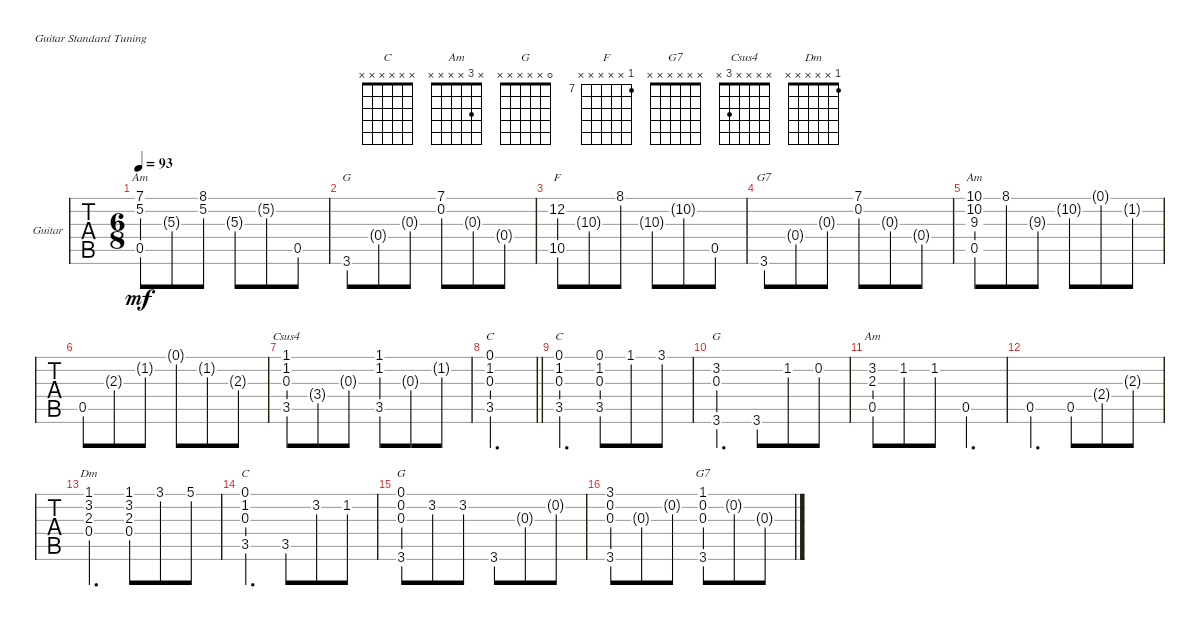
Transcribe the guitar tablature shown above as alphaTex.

\bracketExtendMode groupsimilarinstruments
\firstSystemTrackNameOrientation horizontal
\otherSystemsTrackNameOrientation horizontal
\track ("music.kaminari.info" "Guitar") {instrument accordion}
\staff {tabs}
\tuning (E4 B3 G3 D3 A2 E2)
\displaytranspose 12
\chord ("C" 0 x x x x x)
\chord ("Am" 7 x x x x x) {firstfret 7}
\chord ("G" x x x x x x)
\chord ("F" 7 x x x x x) {firstfret 7}
\chord ("G7" x x x x x x)
\chord ("Am" 10 x x x x x) {firstfret 10}
\chord ("Csus4" x x x x 3 x)
\chord ("C" x x x x x x)
\chord ("G" x 3 x x x x)
\chord ("Am" x 3 x x x x)
\chord ("Dm" 1 x x x x x)
\chord ("G" 0 x x x x x)
\ts (6 8)
\tempo 93
\clef g2
\ks c
(7.1 0.5 5.2).8{ch "Am" dy mf} 5.3{g}.8 (8.1 5.2).8 5.3{g}.8 5.2{g}.8 0.5.8 |
3.6.8{ch "G"} 0.4{g}.8 0.3{g}.8 (7.1 0.2).8 0.3{g}.8 0.4{g}.8 |
(12.2 10.5).8{ch "F"} 10.3{g}.8 8.1.8 10.3{g}.8 10.2{g}.8 0.5.8 |
3.6.8{ch "G7"} 0.4{g}.8 0.3{g}.8 (7.1 0.2).8 0.3{g}.8 0.4{g}.8 |
(10.1 0.5 10.2 9.3).8{ch "Am"} 8.1.8 9.3{g}.8 10.2{g}.8 0.1{g}.8 1.2{g}.8 |
0.5.8 2.3{g}.8 1.2{g}.8 0.1{g}.8 1.2{g}.8 2.3{g}.8 |
(3.5 1.1 1.2 0.3).8{ch "Csus4"} 3.4{g}.8 0.3{g}.8 (1.1 1.2 3.5).8 0.3{g}.8 1.2{g}.8 |
\barLineRight lightlight
(0.1 1.2 0.3 3.5).2{d ch "C"} |
(0.1 3.5 1.2 0.3).4{d ch "C"} (0.1 1.2 0.3 3.5).8 1.1.8 3.1.8 |
(3.2 3.6 0.3).4{d ch "G"} 3.6.8 1.2.8 0.2.8 |
(3.2 0.5 2.3).8{ch "Am"} 1.2.8 1.2.8 0.5.4{d} |
0.5.4{d} 0.5.8 2.4{g}.8 2.3{g}.8 |
(1.1 0.4 3.2 2.3).4{d ch "Dm"} (1.1 3.2 2.3 0.4).8 3.1.8 5.1.8 |
(0.1 3.5 1.2 0.3).4{d ch "C"} 3.5.8 3.2.8 1.2.8 |
(0.1 3.6 0.2 0.3).8{ch "G"} 3.2.8 3.2.8 3.6.8 0.3{g}.8 0.2{g}.8 |
(3.6 3.1 0.2 0.3).8 0.3{g}.8 0.2{g}.8 (3.6 1.1 0.2 0.3).8{ch "G7"} 0.2{g}.8 0.3{g}.8
